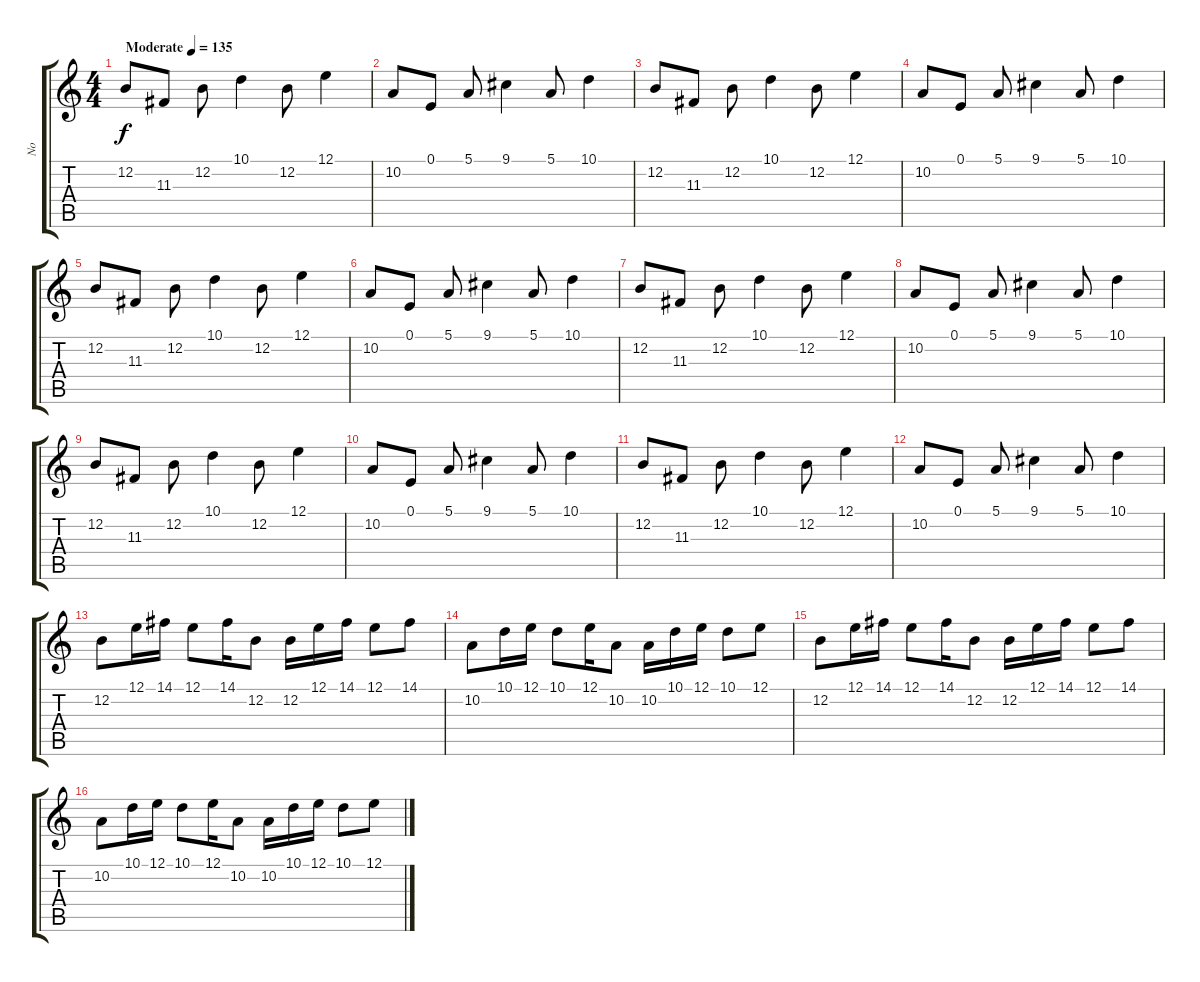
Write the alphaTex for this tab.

\track ("No" "No") {instrument lead1square}
\staff {score tabs}
\tuning (E4 B3 G3 D3 A2 E2) {hide}
\ts (4 4)
\tempo (135 "Moderate")
\clef g2
\ks c
12.2.8{dy f instrument musicbox} 11.3.8 12.2.8 10.1.4 12.2.8 12.1.4 |
10.2.8 0.1.8 5.1.8 9.1.4 5.1.8 10.1.4 |
12.2.8 11.3.8 12.2.8 10.1.4 12.2.8 12.1.4 |
10.2.8 0.1.8 5.1.8 9.1.4 5.1.8 10.1.4 |
12.2.8 11.3.8 12.2.8 10.1.4 12.2.8 12.1.4 |
10.2.8 0.1.8 5.1.8 9.1.4 5.1.8 10.1.4 |
12.2.8 11.3.8 12.2.8 10.1.4 12.2.8 12.1.4 |
10.2.8 0.1.8 5.1.8 9.1.4 5.1.8 10.1.4 |
12.2.8 11.3.8 12.2.8 10.1.4 12.2.8 12.1.4 |
10.2.8 0.1.8 5.1.8 9.1.4 5.1.8 10.1.4 |
12.2.8 11.3.8 12.2.8 10.1.4 12.2.8 12.1.4 |
10.2.8 0.1.8 5.1.8 9.1.4 5.1.8 10.1.4 |
12.2.8{instrument lead1square} 12.1.16 14.1.16 12.1.8 14.1.16 12.2.8 12.2.16 12.1.16 14.1.16 12.1.8 14.1.8 |
10.2.8 10.1.16 12.1.16 10.1.8 12.1.16 10.2.8 10.2.16 10.1.16 12.1.16 10.1.8 12.1.8 |
12.2.8 12.1.16 14.1.16 12.1.8 14.1.16 12.2.8 12.2.16 12.1.16 14.1.16 12.1.8 14.1.8 |
10.2.8 10.1.16 12.1.16 10.1.8 12.1.16 10.2.8 10.2.16 10.1.16 12.1.16 10.1.8 12.1.8
